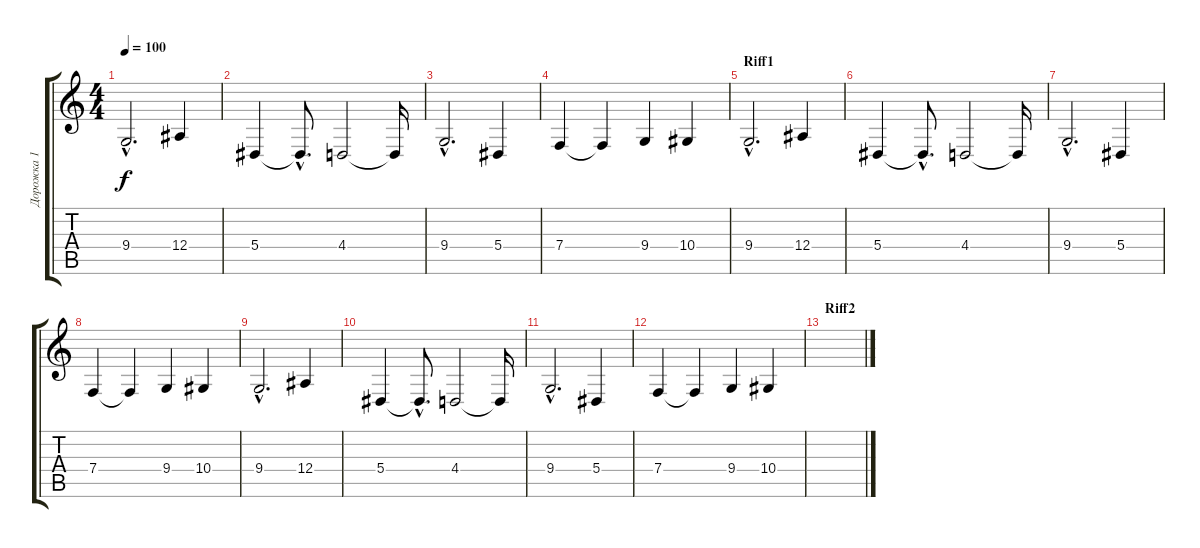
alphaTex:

\track ("Дорожка 1" "Дорожка 1") {instrument pad8sweep}
\staff {score tabs}
\tuning (C4 G3 Eb3 Bb2 F2 C2) {hide}
\ts (4 4)
\tempo 100
\clef g2
\ks c
9.4{hac}.2{d dy f instrument pad8sweep} 12.4.4 |
5.4.4 5.4{hac t}.8{d} 4.4.2 4.4{t}.16 |
9.4{hac}.2{d} 5.4.4 |
7.4.4 7.4{t}.4 9.4.4 10.4.4 |
\section ("" "Riff1")
9.4{hac}.2{d} 12.4.4 |
5.4.4 5.4{hac t}.8{d} 4.4.2 4.4{t}.16 |
9.4{hac}.2{d} 5.4.4 |
7.4.4 7.4{t}.4 9.4.4 10.4.4 |
9.4{hac}.2{d} 12.4.4 |
5.4.4 5.4{hac t}.8{d} 4.4.2 4.4{t}.16 |
9.4{hac}.2{d} 5.4.4 |
7.4.4 7.4{t}.4 9.4.4 10.4.4 |
\section ("" "Riff2")
